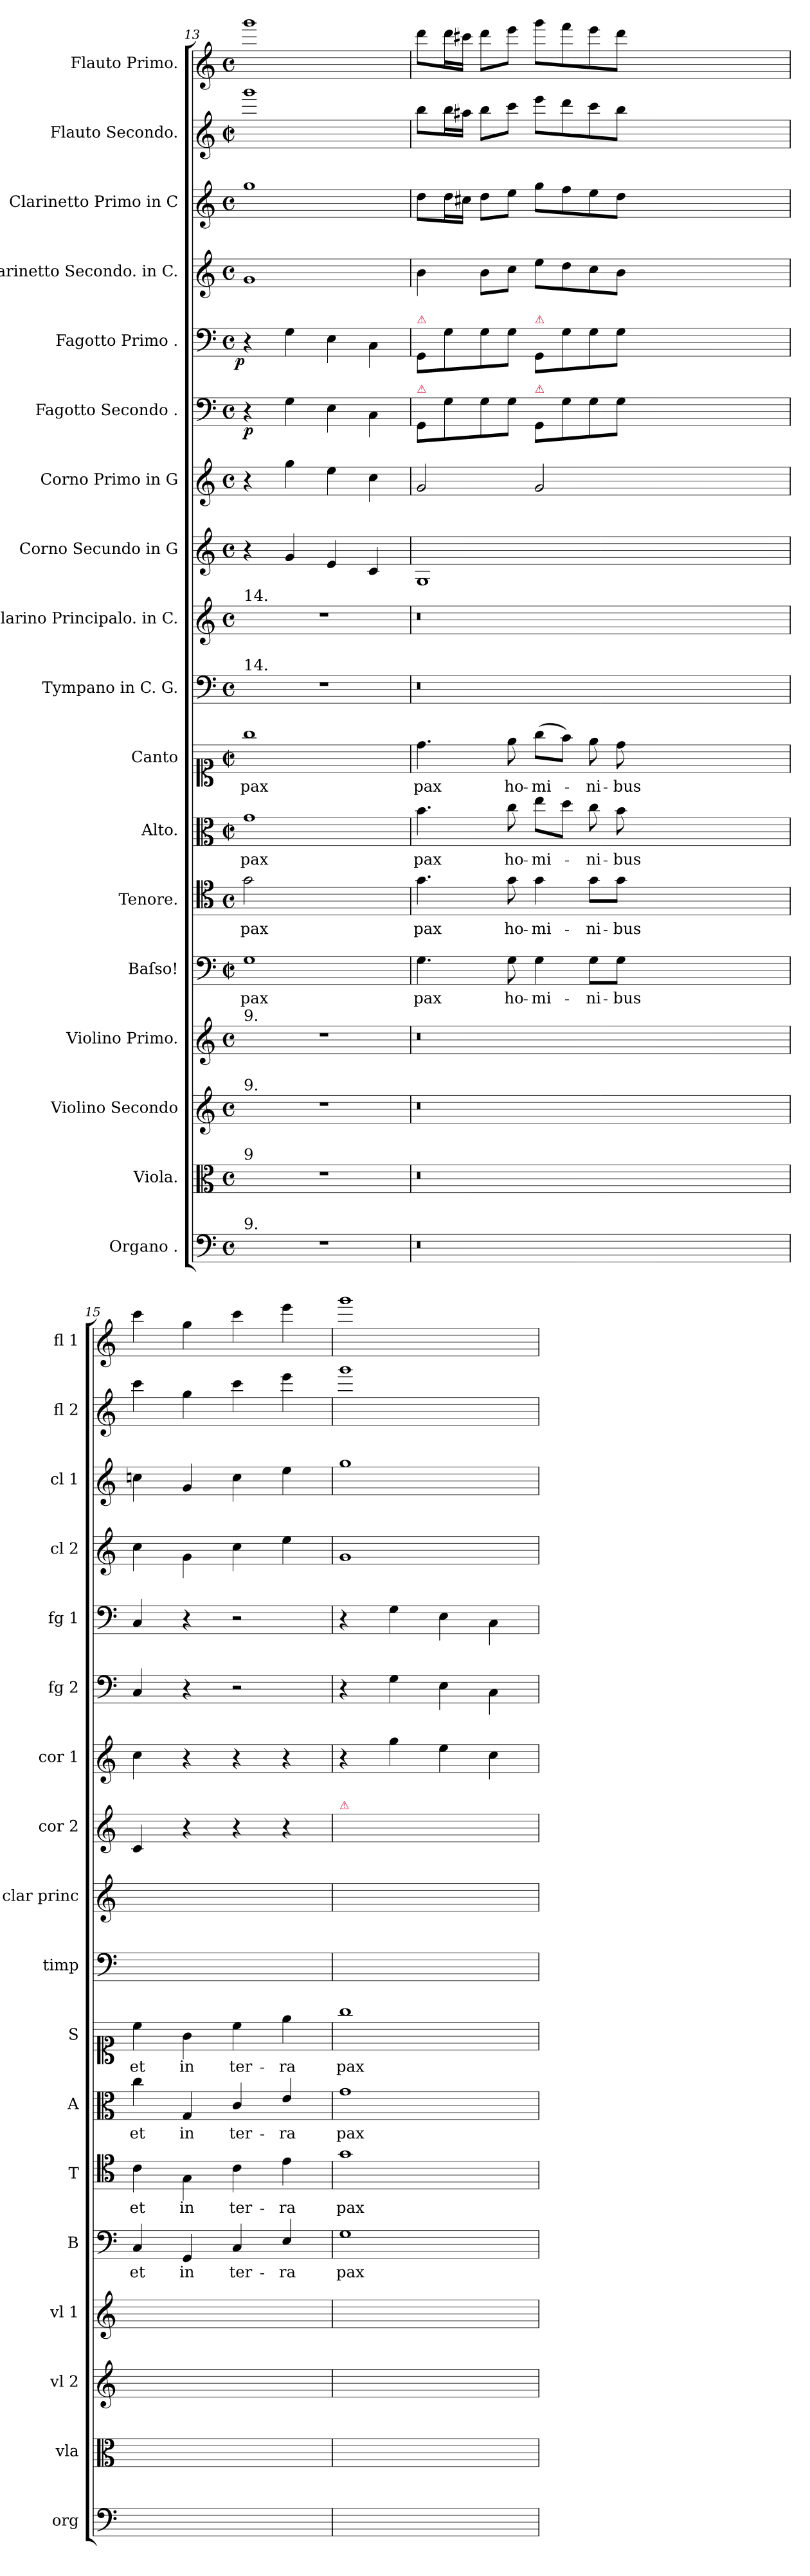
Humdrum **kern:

**kern	**kern	**kern	**kern	**kern	**text	**kern	**text	**kern	**text	**kern	**text	**kern	**kern	**kern	**kern	**kern	**dynam	**kern	**dynam	**kern	**kern	**kern	**kern
*part18	*part17	*part16	*part15	*part14	*part14	*part13	*part13	*part12	*part12	*part11	*part11	*part10	*part9	*part8	*part7	*part6	*part6	*part5	*part5	*part4	*part3	*part2	*part1
*staff18	*staff17	*staff16	*staff15	*staff14	*staff14	*staff13	*staff13	*staff12	*staff12	*staff11	*staff11	*staff10	*staff9	*staff8	*staff7	*staff6	*staff6	*staff5	*staff5	*staff4	*staff3	*staff2	*staff1
*I"Organo .	*I"Viola.	*I"Violino Secondo	*I"Violino Primo.	*I"Baſso!	*	*I"Tenore.	*	*I"Alto.	*	*I"Canto	*	*I"Tympano in C. G.	*I"Clarino Principalo. in C.	*I"Corno Secundo in G	*I"Corno Primo in G	*I"Fagotto Secondo .	*	*I"Fagotto Primo .	*	*I"Clarinetto Secondo. in C.	*I"Clarinetto Primo in C	*I"Flauto Secondo.	*I"Flauto Primo.
*I'org	*I'vla	*I'vl 2	*I'vl 1	*I'B	*	*I'T	*	*I'A	*	*I'S	*	*I'timp	*I'clar princ	*I'cor 2	*I'cor 1	*I'fg 2	*	*I'fg 1	*	*I'cl 2	*I'cl 1	*I'fl 2	*I'fl 1
*clefF4	*clefC3	*clefG2	*clefG2	*clefF4	*	*clefC4	*	*clefC3	*	*clefC1	*	*clefF4	*clefG2	*clefG2	*clefG2	*clefF4	*	*clefF4	*	*clefG2	*clefG2	*clefG2	*clefG2
*k[]	*k[]	*k[]	*k[]	*k[]	*	*k[]	*	*k[]	*	*k[]	*	*k[]	*k[]	*k[]	*k[]	*k[]	*	*k[]	*	*k[]	*k[]	*k[]	*k[]
*C:	*C:	*C:	*C:	*C:	*	*C:	*	*C:	*	*C:	*	*C:	*C:	*C:	*C:	*C:	*	*C:	*	*C:	*C:	*C:	*C:
*M4/4	*M4/4	*M4/4	*M4/4	*M4/4	*	*M4/4	*	*M4/4	*	*M4/4	*	*M4/4	*M4/4	*M4/4	*M4/4	*M4/4	*	*M4/4	*	*M4/4	*M4/4	*M4/4	*M4/4
*met(c)	*met(c)	*met(c)	*met(c)	*met(c|)	*	*met(c)	*	*met(c|)	*	*met(c|)	*	*met(c)	*met(c)	*met(c)	*met(c)	*met(c)	*	*met(c)	*	*met(c)	*met(c)	*met(c|)	*met(c)
=13	=13	=13	=13	=13	=13	=13	=13	=13	=13	=13	=13	=13	=13	=13	=13	=13	=13	=13	=13	=13	=13	=13	=13
!	!	!	!	!	!	!	!	!	!	!	!	!	!LO:TX:a:t=14.	!	!	!	!	!	!	!	!	!	!
!	!	!	!	!	!	!	!	!	!	!	!	!LO:TX:a:t=14.	!	!	!	!	!	!	!	!	!	!	!
!	!	!	!LO:TX:a:t=9.	!	!	!	!	!	!	!	!	!	!	!	!	!	!	!	!	!	!	!	!
!	!	!LO:TX:a:t=9.	!	!	!	!	!	!	!	!	!	!	!	!	!	!	!	!	!	!	!	!	!
!	!LO:TX:a:t=9	!	!	!	!	!	!	!	!	!	!	!	!	!	!	!	!	!	!	!	!	!	!
!LO:TX:a:t=9.	!	!	!	!	!	!	!	!	!	!	!	!	!	!	!	!	!	!	!	!	!	!	!
!	!	!	!	!	!	!LO:N:vis=2	!	!	!	!	!	!	!	!	!	!	!	!	!LO:DY:rj	!	!	!	!
1r	1r	1r	1r	1G	pax	1g	pax	1g	pax	1gg	pax	1r	1r	4r	4r	4r	p	4r	p	1g	1gg	1ggg	1ggg
.	.	.	.	.	.	.	.	.	.	.	.	.	.	4g/	4gg\	4G\	.	4G\	.	.	.	.	.
.	.	.	.	.	.	.	.	.	.	.	.	.	.	4e/	4ee\	4E\	.	4E\	.	.	.	.	.
.	.	.	.	.	.	.	.	.	.	.	.	.	.	4c/	4cc\	4C\	.	4C\	.	.	.	.	.
=14	=14	=14	=14	=14	=14	=14	=14	=14	=14	=14	=14	=14	=14	=14	=14	=14	=14	=14	=14	=14	=14	=14	=14
!	!	!	!	!	!	!	!	!	!	!	!	!	!	!	!	!	!	!LO:TX:a:color=crimson:t=⚠	!	!	!	!	!
!	!	!	!	!	!	!	!	!	!	!	!	!	!	!	!	!LO:TX:a:color=crimson:t=⚠	!	!	!	!	!	!	!
!	!	!	!	!	!LO:LY:i	!	!	!	!	!	!	!	!	!	!	!	!	!	!	!	!	!	!
0.r	0.r	0.r	0.r	4.G\	pax	4.g\	pax	4.b\	pax	4.dd\	pax	0.r	0.r	1G	2g/	8GG/L	.	8GG/L	.	4b\	8dd\L	8bb\L	8ddd\L
.	.	.	.	.	.	.	.	.	.	.	.	.	.	.	.	8G\	.	8G\	.	.	16dd\L	16bb\L	16ddd\L
.	.	.	.	.	.	.	.	.	.	.	.	.	.	.	.	.	.	.	.	.	16cc#X\JJ	16aa#X\JJ	16ccc#X\JJ
.	.	.	.	.	.	.	.	.	.	.	.	.	.	.	.	8G\	.	8G\	.	8b\L	8dd\L	8bb\L	8ddd\L
.	.	.	.	8G\	ho-	8g\	ho-	8cc\	ho-	8ee\	ho-	.	.	.	.	8G\J	.	8G\J	.	8cc\J	8ee\J	8ccc\J	8eee\J
!	!	!	!	!	!	!	!	!	!	!	!	!	!	!	!	!	!	!LO:TX:a:color=crimson:t=⚠	!	!	!	!	!
!	!	!	!	!	!	!	!	!	!	!	!	!	!	!	!	!LO:TX:a:color=crimson:t=⚠	!	!	!	!	!	!	!
.	.	.	.	4G\	-mi-	4g\	-mi-	8ee\L	-mi-	(8gg\L	-mi-	.	.	.	2g/	8GG/L	.	8GG/L	.	8ee\L	8gg\L	8eee\L	8ggg\L
.	.	.	.	.	.	.	.	8dd\J	.	8ff\J)	.	.	.	.	.	8G\	.	8G\	.	8dd\	8ff\	8ddd\	8fff\
.	.	.	.	8G\L	-ni-	8g\L	-ni-	8cc\	-ni-	8ee\	-ni-	.	.	.	.	8G\	.	8G\	.	8cc\	8ee\	8ccc\	8eee\
.	.	.	.	8G\J	-bus	8g\J	-bus	8b\	-bus	8dd\	-bus	.	.	.	.	8G\J	.	8G\J	.	8b\J	8dd\J	8bb\J	8ddd\J
.	.	.	.	0ryy	.	0ryy	.	0ryy	.	0ryy	.	.	.	0ryy	0ryy	0ryy	.	0ryy	.	0ryy	0ryy	0ryy	0ryy
=15	=15	=15	=15	=15	=15	=15	=15	=15	=15	=15	=15	=15	=15	=15	=15	=15	=15	=15	=15	=15	=15	=15	=15
1ryy	1ryy	1ryy	1ryy	4C/	et	4c\	et	4cc\	et	4cc\	et	1ryy	1ryy	4c/	4cc\	4C/	.	4C/	.	4cc\	4ccn\	4ccc\	4ccc\
.	.	.	.	4GG/	in	4G\	in	4G/	in	4g\	in	.	.	4r	4r	4r	.	4r	.	4g\	4g/	4gg\	4gg\
.	.	.	.	4C/	ter-	4c\	ter-	4c/	ter-	4cc\	ter-	.	.	4r	4r	2r	.	2r	.	4cc\	4cc\	4ccc\	4ccc\
.	.	.	.	4E/	-ra	4e\	-ra	4e/	-ra	4ee\	-ra	.	.	4r	4r	.	.	.	.	4ee\	4ee\	4eee\	4eee\
=16	=16	=16	=16	=16	=16	=16	=16	=16	=16	=16	=16	=16	=16	=16	=16	=16	=16	=16	=16	=16	=16	=16	=16
!	!	!	!	!	!	!	!	!	!	!	!	!	!	!LO:TX:a:color=crimson:t=⚠	!	!	!	!	!	!	!	!	!
1ryy	1ryy	1ryy	1ryy	1G	pax	1g	pax	1g	pax	1gg	pax	1ryy	1ryy	4ryy	4r	4r	.	4r	.	1g	1gg	1ggg	1ggg
.	.	.	.	.	.	.	.	.	.	.	.	.	.	4g/yy	4gg\	4G\	.	4G\	.	.	.	.	.
.	.	.	.	.	.	.	.	.	.	.	.	.	.	4e/yy	4ee\	4E\	.	4E\	.	.	.	.	.
.	.	.	.	.	.	.	.	.	.	.	.	.	.	4c/yy	4cc\	4C\	.	4C\	.	.	.	.	.
=	=	=	=	=	=	=	=	=	=	=	=	=	=	=	=	=	=	=	=	=	=	=	=
*-	*-	*-	*-	*-	*-	*-	*-	*-	*-	*-	*-	*-	*-	*-	*-	*-	*-	*-	*-	*-	*-	*-	*-
